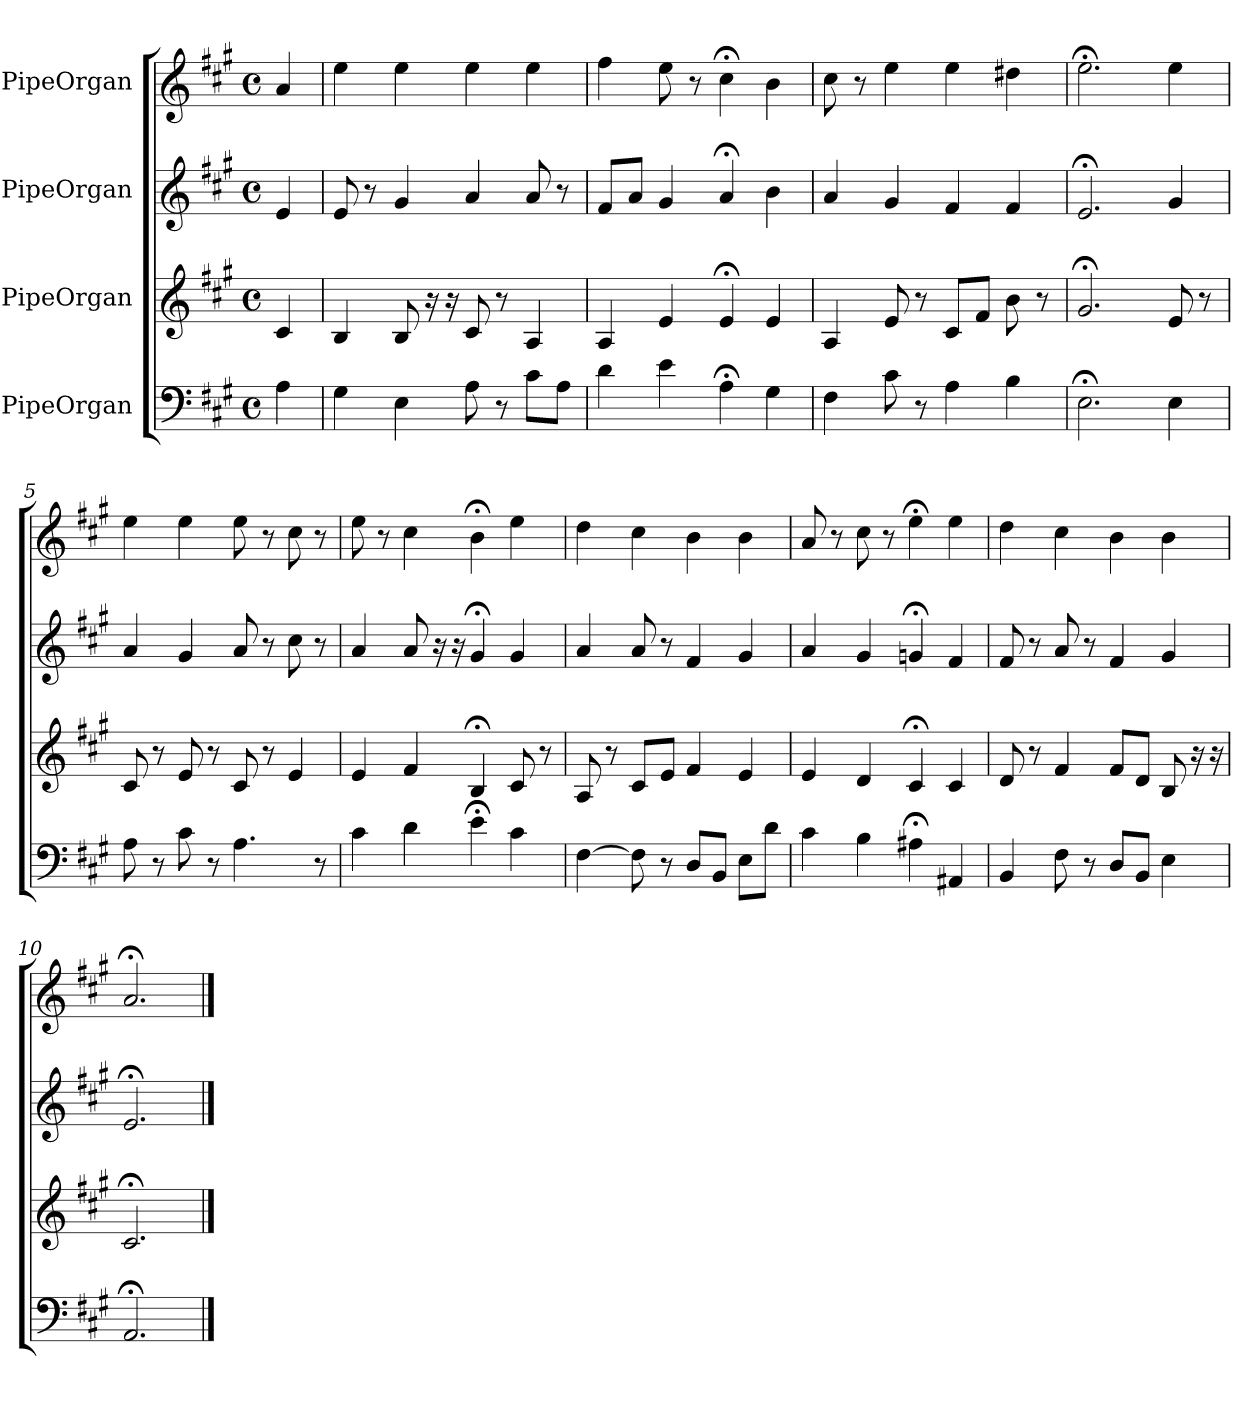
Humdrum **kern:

**kern	**kern	**kern	**kern
*part4	*part3	*part2	*part1
*staff4	*staff3	*staff2	*staff1
*I"PipeOrgan	*I"PipeOrgan	*I"PipeOrgan	*I"PipeOrgan
*k[f#c#g#]	*k[f#c#g#]	*k[f#c#g#]	*k[f#c#g#]
*A:	*A:	*A:	*A:
*M4/4	*M4/4	*M4/4	*M4/4
*met(c)	*met(c)	*met(c)	*met(c)
*MM60	*MM60	*MM60	*MM60
=	=	=	=
4A	4c#	4e	4a
=1	=1	=1	=1
4G#	4B	8e	4ee
.	.	8r	.
4E	8B	4g#	4ee
.	16r	.	.
.	16r	.	.
8A	8c#	4a	4ee
8r	8r	.	.
8c#L	4A	8a	4ee
8AJ	.	8r	.
=2	=2	=2	=2
4d	4A	8f#L	4ff#
.	.	8aJ	.
4e	4e	4g#	8ee
.	.	.	8r
4A;<	4e;<	4a;<	4cc#;<
4G#	4e	4b	4b
=3	=3	=3	=3
4F#	4A	4a	8cc#
.	.	.	8r
8c#	8e	4g#	4ee
8r	8r	.	.
4A	8c#L	4f#	4ee
.	8f#J	.	.
4B	8b	4f#	4dd#X
.	8r	.	.
=4	=4	=4	=4
2.E;<	2.g#;<	2.e;<	2.ee;<
4E	8e	4g#	4ee
.	8r	.	.
=5	=5	=5	=5
8A	8c#	4a	4ee
8r	8r	.	.
8c#	8e	4g#	4ee
8r	8r	.	.
4.A	8c#	8a	8ee
.	8r	8r	8r
.	4e	8cc#	8cc#
8r	.	8r	8r
=6	=6	=6	=6
4c#	4e	4a	8ee
.	.	.	8r
4d	4f#	8a	4cc#
.	.	16r	.
.	.	16r	.
4e;<	4B;<	4g#;<	4b;<
4c#	8c#	4g#	4ee
.	8r	.	.
=7	=7	=7	=7
[4F#	8A	4a	4dd
.	8r	.	.
8F#]	8c#L	8a	4cc#
8r	8eJ	8r	.
8DL	4f#	4f#	4b
8BBJ	.	.	.
8EL	4e	4g#	4b
8dJ	.	.	.
=8	=8	=8	=8
4c#	4e	4a	8a
.	.	.	8r
4B	4d	4g#	8cc#
.	.	.	8r
4A#X;<	4c#;<	4gn;<	4ee;<
4AA#X	4c#	4f#	4ee
=9	=9	=9	=9
4BB	8d	8f#	4dd
.	8r	8r	.
8F#	4f#	8a	4cc#
8r	.	8r	.
8DL	8f#L	4f#	4b
8BBJ	8dJ	.	.
4E	8B	4g#	4b
.	16r	.	.
.	16r	.	.
=10	=10	=10	=10
2.AA;<	2.c#;<	2.e;<	2.a;<
==	==	==	==
*-	*-	*-	*-
